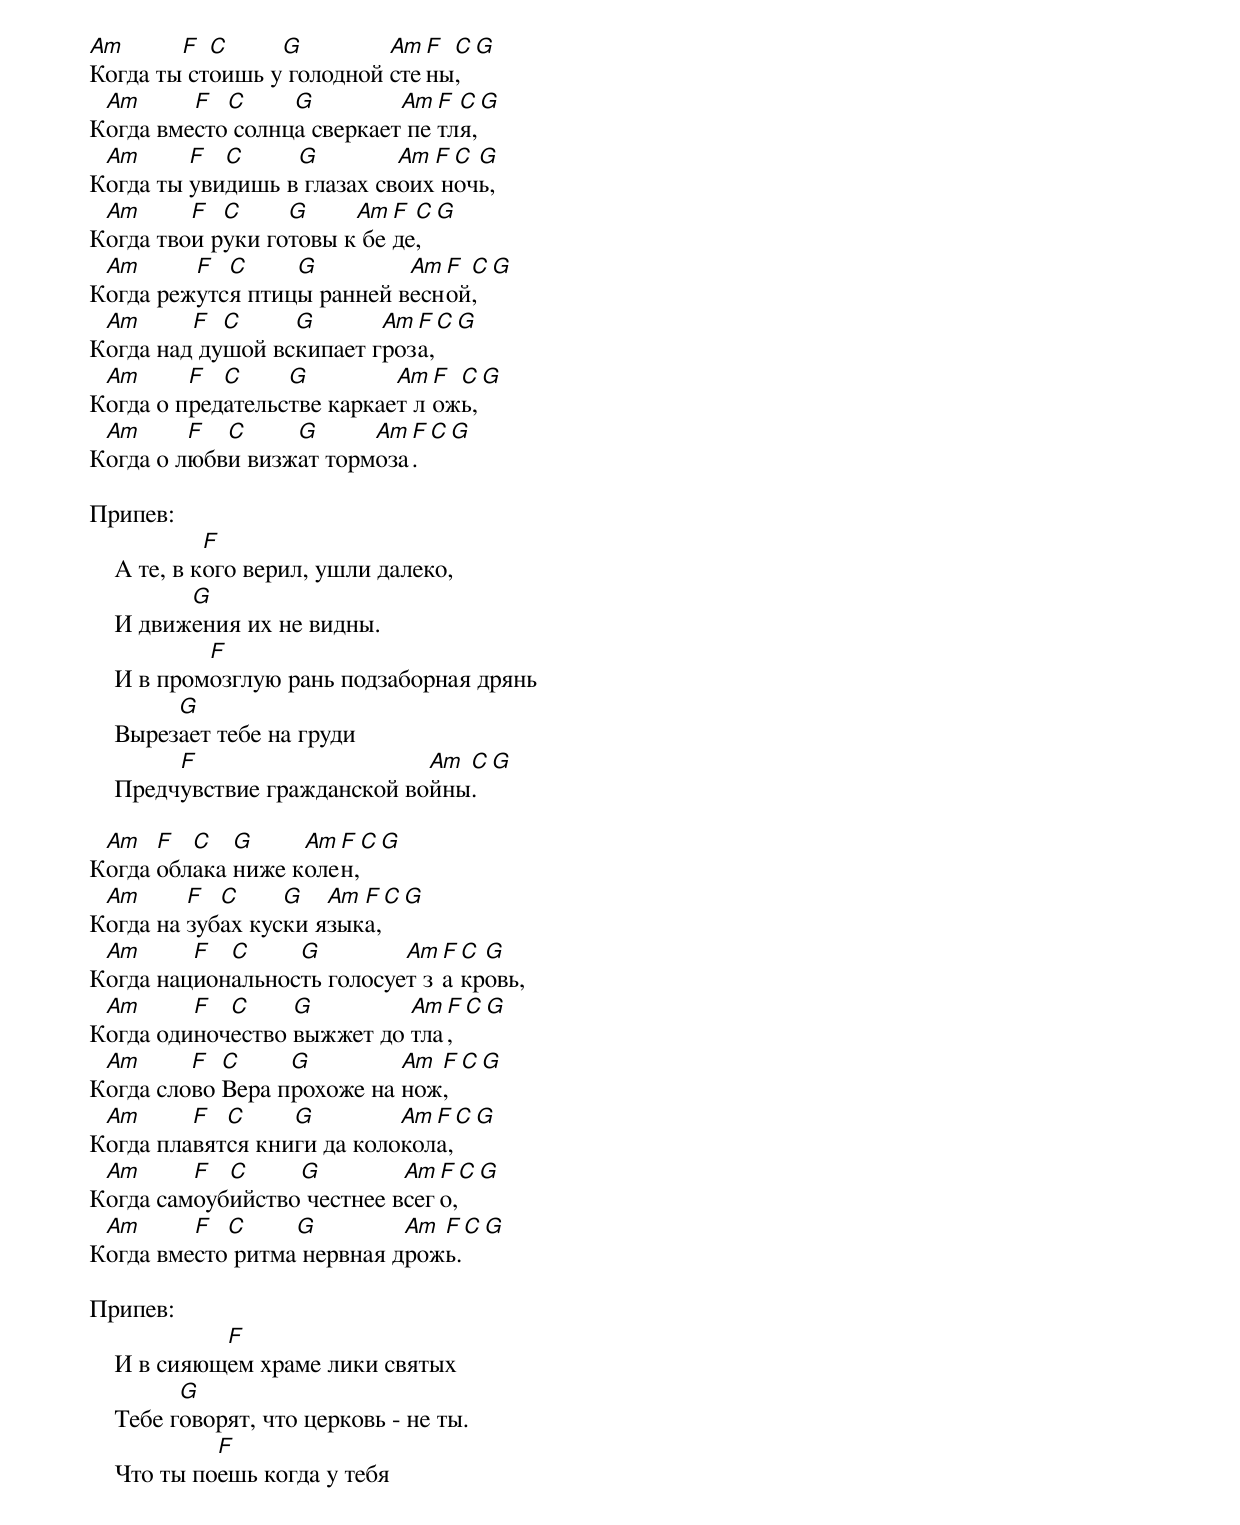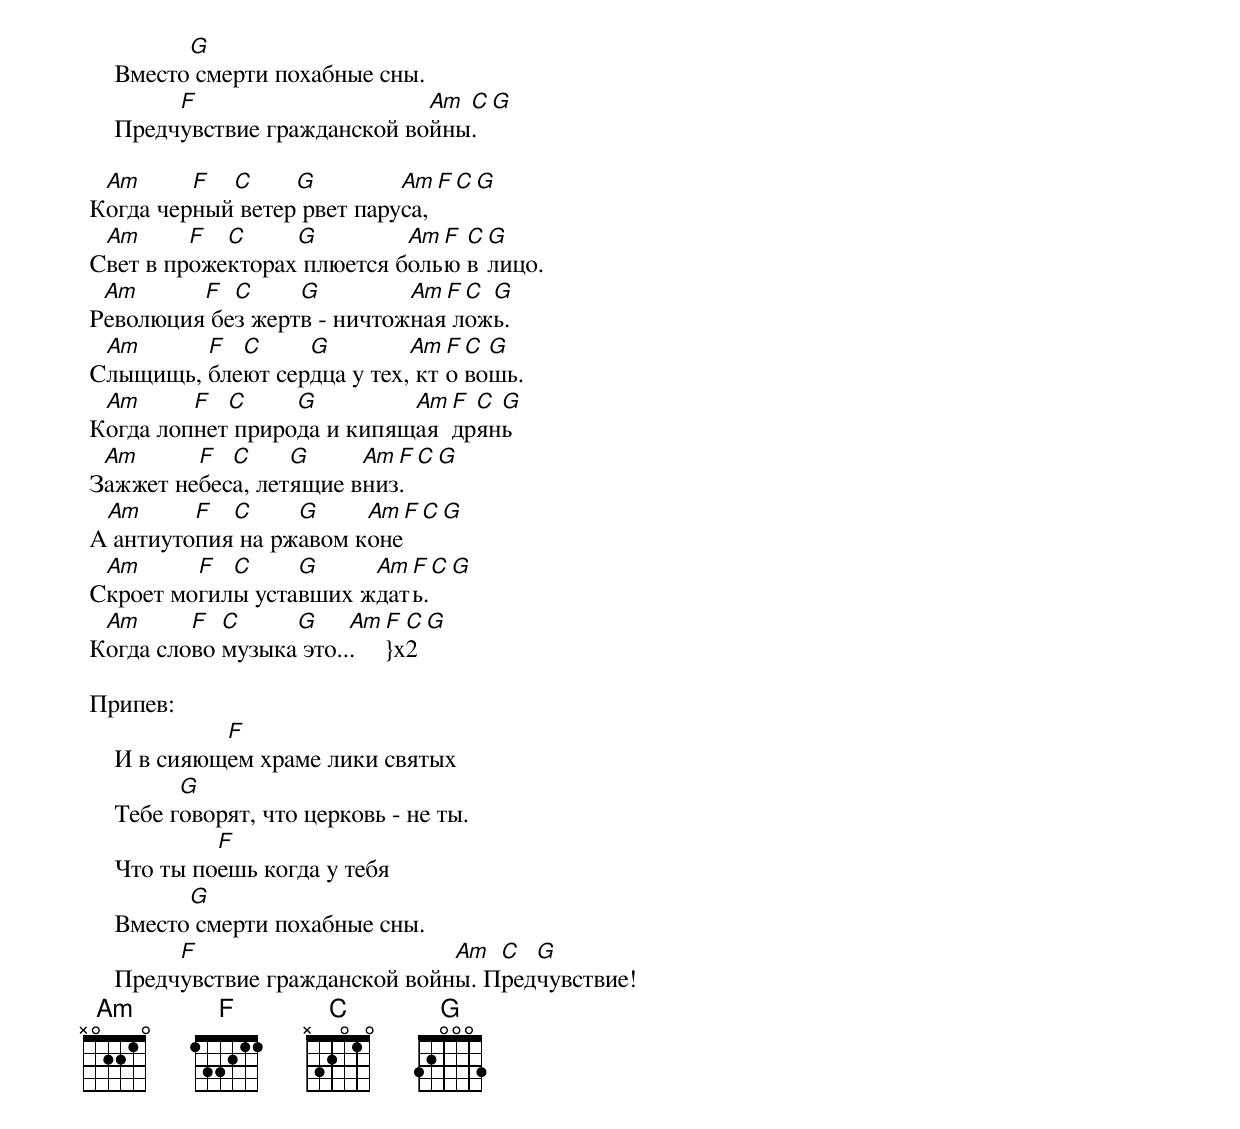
 Am      F  C     G         Am F C G
 Когда ты стоишь у голодной стены,
  Am      F  C     G         Am F C G
 Когда вместо солнца сверкает петля,
  Am      F  C     G         Am F C G
 Когда ты увидишь в глазах своих ночь,
  Am      F  C     G     Am F C G
 Когда твои руки готовы к беде,
  Am      F  C     G         Am F C G
 Когда режутся птицы ранней весной,
  Am      F  C     G       Am F C G
 Когда над душой вскипает гроза,
  Am      F  C     G         Am F C G
 Когда о предательстве каркает ложь,
  Am      F  C     G      Am F C G
 Когда о любви визжат тормоза.

 Припев:
              F
     А те, в кого верил, ушли далеко,
           G
     И движения их не видны.
             F
     И в промозглую рань подзаборная дрянь
          G
     Вырезает тебе на груди
          F                     Am C G
     Предчувствие гражданской войны.

  Am   F  C   G     Am F C G
 Когда облака ниже колен,
  Am      F  C     G   Am F C G
 Когда на зубах куски языка,
  Am      F  C     G         Am F C G
 Когда национальность голосует за кровь,
  Am      F  C     G         Am F C G
 Когда одиночество выжжет до тла,
  Am      F  C     G         Am F C G
 Когда слово Вера прохоже на нож,
  Am      F  C     G         Am F C G
 Когда плавятся книги да колокола,
  Am      F  C     G         Am F C G
 Когда самоубийство честнее всего,
  Am      F  C     G         Am F C G
 Когда вместо ритма нервная дрожь.

 Припев:
              F
     И в сияющем храме лики святых
           G
     Тебе говорят, что церковь - не ты.
              F
     Что ты поешь когда у тебя
           G
     Вместо смерти похабные сны.
          F                     Am C G
     Предчувствие гражданской войны.

  Am      F  C     G         Am F C G
 Когда черный ветер рвет паруса,
  Am      F  C     G         Am F C G
 Свет в прожекторах плюется болью в лицо.
  Am      F  C     G         Am F C G
 Революция без жертв - ничтожная ложь.
  Am      F  C     G         Am F C G
 Слыщищь, блеют сердца у тех, кто вошь.
  Am      F  C     G         Am F C G
 Когда лопнет природа и кипящая дрянь
  Am      F  C     G     Am F C G
 Зажжет небеса, летящие вниз.
  Am      F  C     G     Am F C G
 А антиутопия на ржавом коне
  Am      F  C     G     Am F C G
 Скроет могилы уставших ждать.
  Am      F  C     G     Am F C G
 Когда слово музыка это...  }x2

 Припев:
              F
     И в сияющем храме лики святых
           G
     Тебе говорят, что церковь - не ты.
              F
     Что ты поешь когда у тебя
           G
     Вместо смерти похабные сны.
          F                       Am  C  G
     Предчувствие гражданской войны. Предчувствие!
